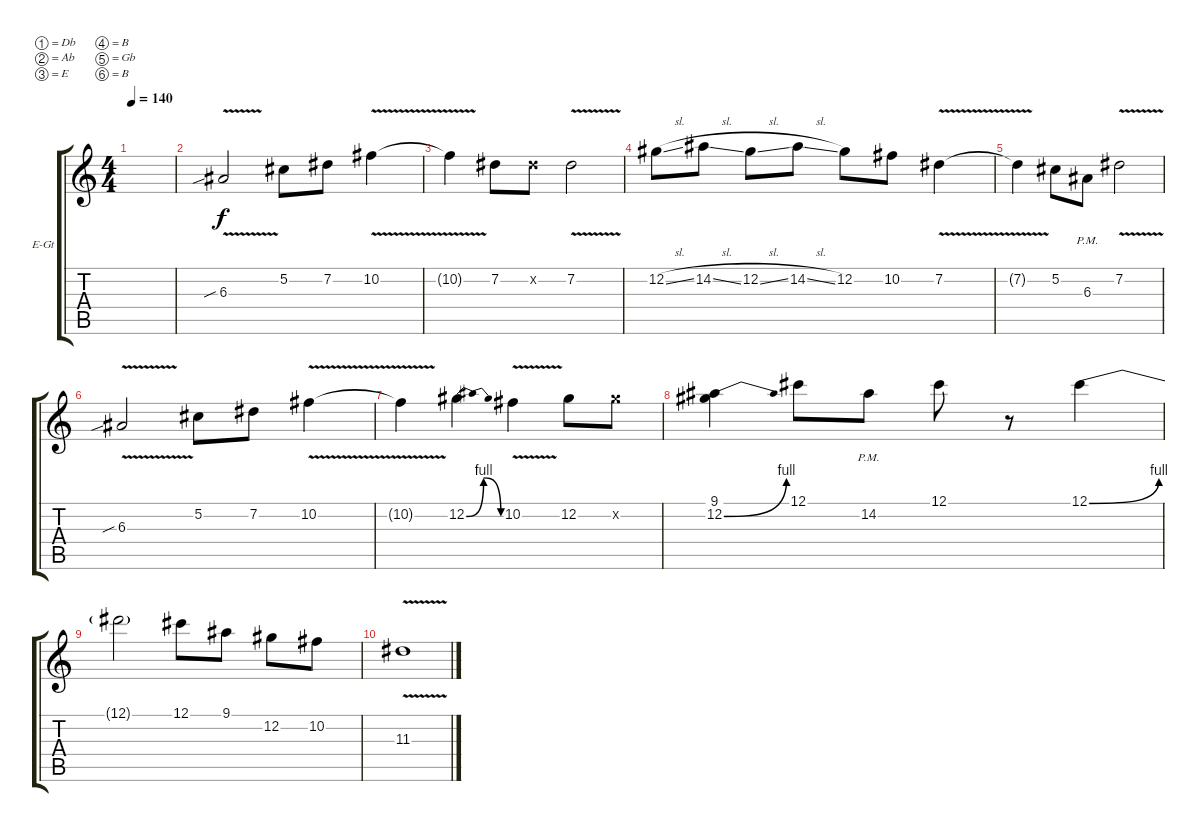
\bracketExtendMode groupsimilarinstruments
\firstSystemTrackNameOrientation horizontal
\otherSystemsTrackNameOrientation horizontal
\track ("Lead" "E-Gt") {instrument distortionguitar}
\staff {score tabs}
\tuning (Db4 Ab3 E3 B2 Gb2 B1)
\ts (4 4)
\tempo 140
\clef g2
\ks c
|
6.3{v sib}.2 5.2.8 7.2.8 10.2{v}.4 |
10.2{v t}.4 7.2.8 7.2{x}.8 7.2{v}.2 |
12.2{sl}.8 14.2{sl}.8 12.2{sl}.8 14.2{sl}.8 12.2.8 10.2.8 7.2{v}.4 |
7.2{v t}.4 5.2.8 6.3{pm}.8 7.2{v}.2 |
6.3{v sib}.2 5.2.8 7.2.8 10.2{v}.4 |
10.2{v t}.4 12.2{be (bendrelease 0 0 7.199999999999999 4 20.4 4 30 0)}.4 10.2{v}.4 12.2.8 12.2{x}.8 |
(12.2{be (bend 0 0 15 4)} 9.1).4 12.1.8 14.2{pm}.8 12.1.8 r.8 12.1{be (bend 0 0 15 4)}.4 |
12.1{t}.2 12.1.8 9.1.8 12.2.8 10.2.8 |
11.3{v}.1
